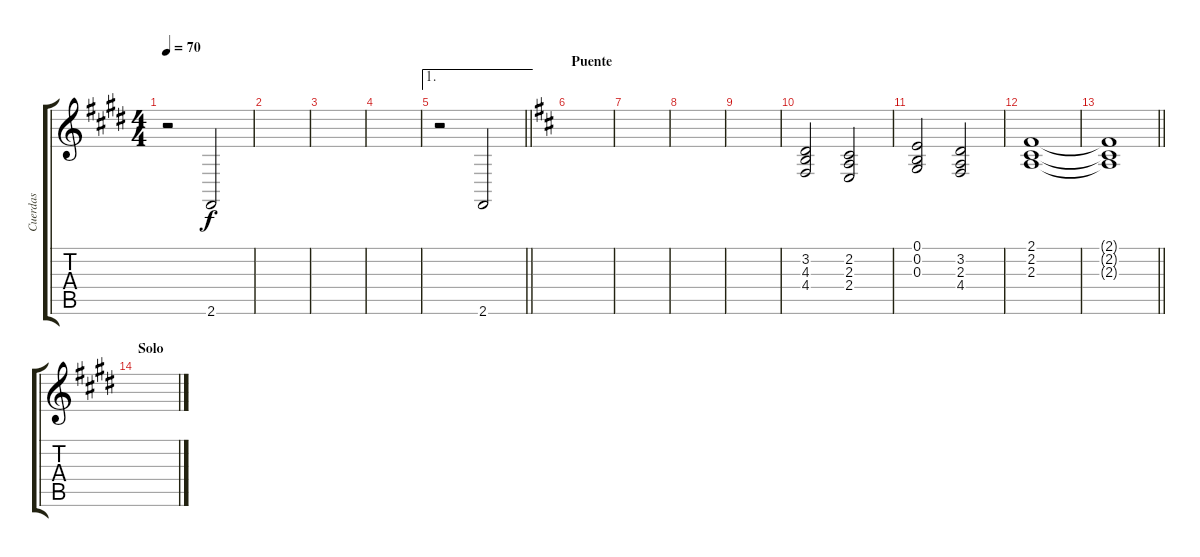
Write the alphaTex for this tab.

\track ("Cuerdas" "Cuerdas") {instrument stringensemble1}
\staff {score tabs}
\tuning (E4 B3 G3 D3 A2 E2) {hide}
\ts (4 4)
\tempo 70
\clef g2
\ks e
r.2{dy f} 2.6.2 |
|
|
|
\ae 1
\barLineRight lightlight
r.2 2.6.2 |
\section ("" "Puente")
\ks d
|
|
|
|
(3.2 4.3 4.4).2 (2.2 2.3 2.4).2 |
(0.1 0.2 0.3).2 (3.2 2.3 4.4).2 |
(2.1 2.2 2.3).1 |
\barLineRight lightlight
(2.1{t} 2.2{t} 2.3{t}).1 |
\section ("" "Solo")
\ks e
